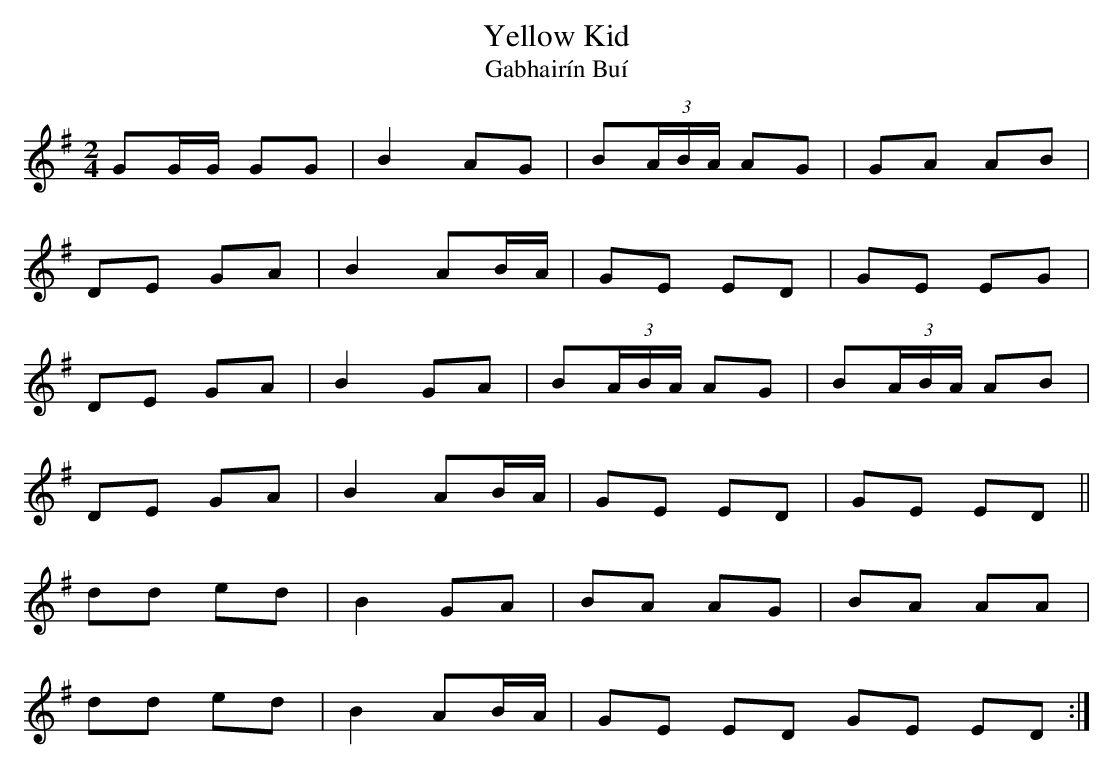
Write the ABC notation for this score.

X:1
T: Yellow Kid
T: Gabhair\'in Bu\'i
L: 1/8
M: 2/4
K: G
GG/G/ GG|B2 AG|B(3A/B/A/ AG|GA AB|
DE GA|B2 AB/A/|GE ED|GE EG|
DE GA|B2 GA|B(3A/B/A/ AG|B(3A/B/A/ AB|
DE GA|B2 AB/A/|GE ED|GE ED||
dd ed|B2 GA|BA AG|BA AA|
dd ed|B2 AB/A/|GE ED GE ED :|
